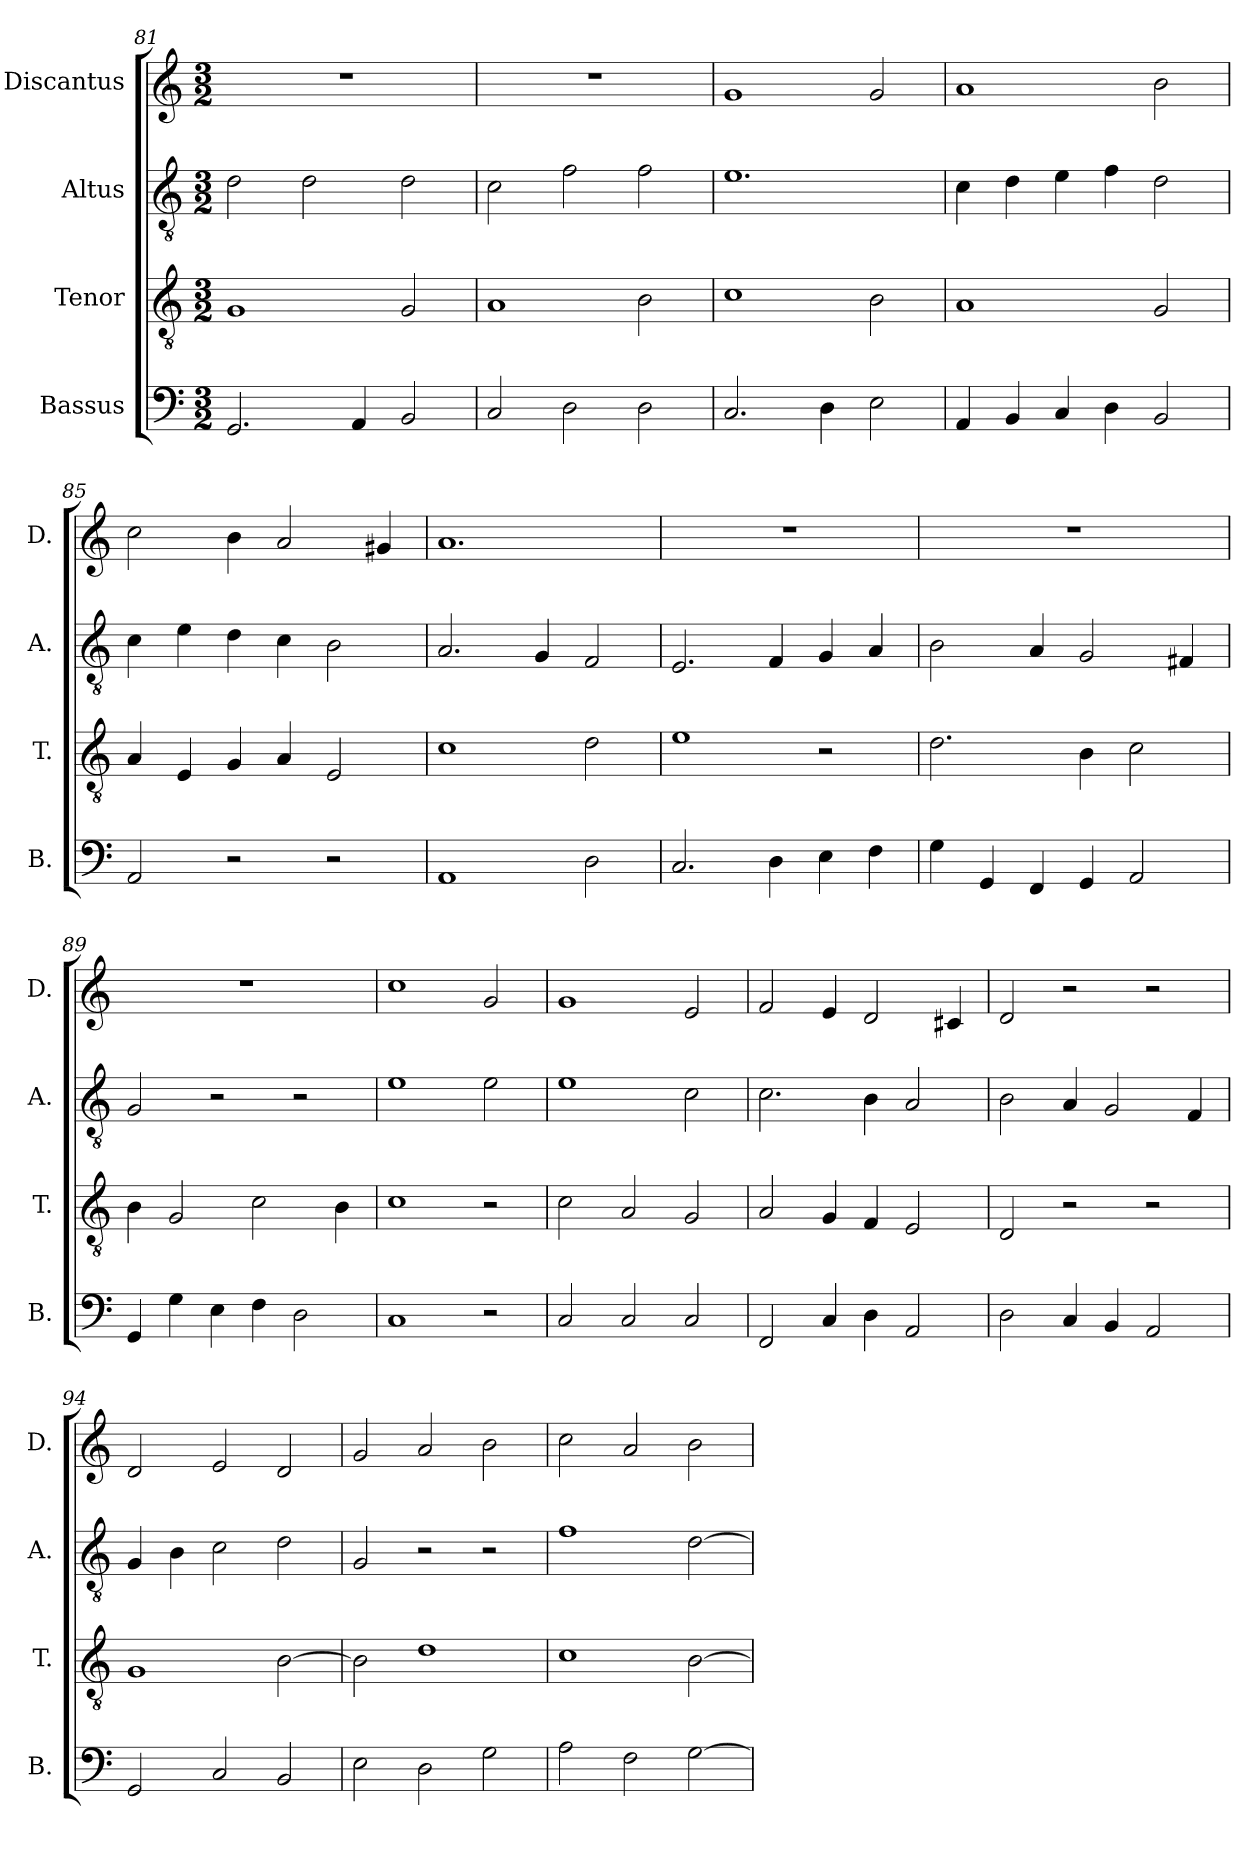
**kern	**kern	**kern	**kern
*part4	*part3	*part2	*part1
*staff4	*staff3	*staff2	*staff1
*I"Bassus	*I"Tenor	*I"Altus	*I"Discantus
*I'B.	*I'T.	*I'A.	*I'D.
*clefF4	*clefGv2	*clefGv2	*clefG2
*k[]	*k[]	*k[]	*k[]
*M3/2	*M3/2	*M3/2	*M3/2
=81	=81	=81	=81
2.GG/	1G	2d\	1.r
.	.	2d\	.
4AA/	.	.	.
2BB/	2G/	2d\	.
=82	=82	=82	=82
2C/	1A	2c\	1.r
2D\	.	2f\	.
2D\	2B\	2f\	.
!!LO:LB:g=z
=83	=83	=83	=83
2.C/	1c	1.e	1g
4D\	.	.	.
2E\	2B\	.	2g/
=84	=84	=84	=84
4AA/	1A	4c\	1a
4BB/	.	4d\	.
4C/	.	4e\	.
4D\	.	4f\	.
2BB/	2G/	2d\	2b\
=85	=85	=85	=85
2AA/	4A/	4c\	2cc\
.	4E/	4e\	.
2r	4G/	4d\	4b\
.	4A/	4c\	2a/
2r	2E/	2B\	.
.	.	.	4g#X/
=86	=86	=86	=86
1AA	1c	2.A/	1.a
.	.	4G/	.
2D\	2d\	2F/	.
=87	=87	=87	=87
2.C/	1e	2.E/	1.r
4D\	.	4F/	.
4E\	2r	4G/	.
4F\	.	4A/	.
=88	=88	=88	=88
4G\	2.d\	2B\	1.r
4GG/	.	.	.
4FF/	.	4A/	.
4GG/	4B\	2G/	.
2AA/	2c\	.	.
.	.	4F#X/	.
!!LO:LB:g=z
=89	=89	=89	=89
4GG/	4B\	2G/	1.r
4G\	2G/	.	.
4E\	.	2r	.
4F\	2c\	.	.
2D\	.	2r	.
.	4B\	.	.
=90	=90	=90	=90
1C	1c	1e	1cc
2r	2r	2e\	2g/
=91	=91	=91	=91
2C/	2c\	1e	1g
2C/	2A/	.	.
2C/	2G/	2c\	2e/
=92	=92	=92	=92
2FF/	2A/	2.c\	2f/
4C/	4G/	.	4e/
4D\	4F/	4B\	2d/
2AA/	2E/	2A/	.
.	.	.	4c#X/
=93	=93	=93	=93
2D\	2D/	2B\	2d/
4C/	2r	4A/	2r
4BB/	.	2G/	.
2AA/	2r	.	2r
.	.	4F/	.
=94	=94	=94	=94
2GG/	1G	4G/	2d/
.	.	4B\	.
2C/	.	2c\	2e/
2BB/	[2B\	2d\	2d/
!!LO:PB:g=z
=95	=95	=95	=95
2E\	2B\]	2G/	2g/
2D\	1d	2r	2a/
2G\	.	2r	2b\
=96	=96	=96	=96
2A\	1c	1f	2cc\
2F\	.	.	2a/
[2G\	[2B\	[2d\	2b\
=	=	=	=
*-	*-	*-	*-
